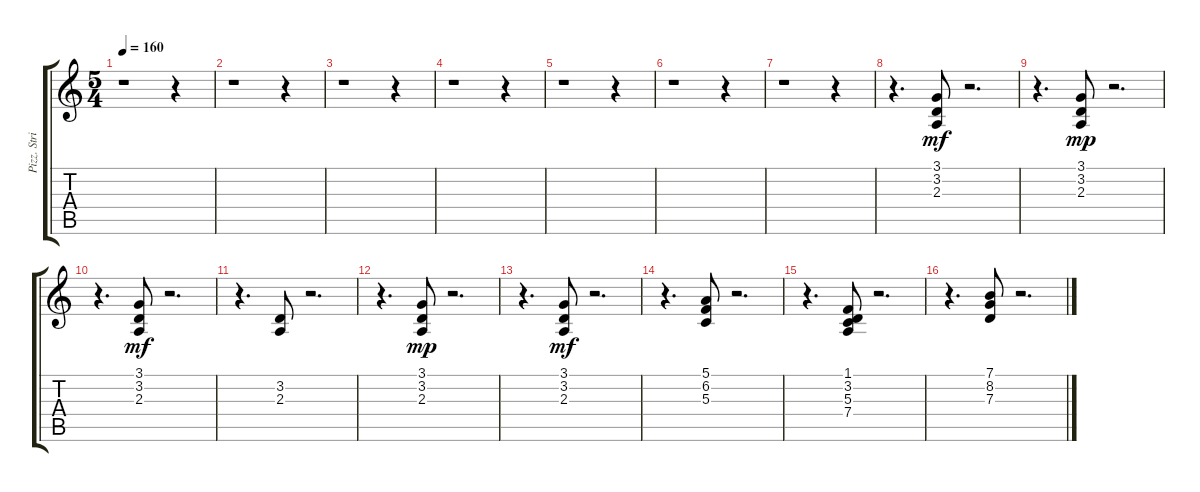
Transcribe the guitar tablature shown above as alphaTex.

\track ("Pizz. Strings 1" "Pizz. Stri") {instrument pizzicatostrings}
\staff {score tabs}
\tuning (E4 B3 G3 D3 A2 E2) {hide}
\ts (5 4)
\tempo 160
\clef g2
\ks c
r.1{dy mf} r.4 |
r.1 r.4 |
r.1 r.4 |
r.1 r.4 |
r.1 r.4 |
r.1 r.4 |
r.1 r.4 |
r.4{d} (3.1 3.2 2.3).8 r.2{d} |
r.4{d} (3.1 3.2 2.3).8{dy mp} r.2{d} |
r.4{d} (3.1 3.2 2.3).8{dy mf} r.2{d} |
r.4{d} (3.2 2.3).8 r.2{d} |
r.4{d} (3.1 3.2 2.3).8{dy mp} r.2{d} |
r.4{d} (3.1 3.2 2.3).8{dy mf} r.2{d} |
r.4{d} (5.1 6.2 5.3).8 r.2{d} |
r.4{d} (1.1 3.2 5.3 7.4).8 r.2{d} |
r.4{d} (7.1 8.2 7.3).8 r.2{d}
